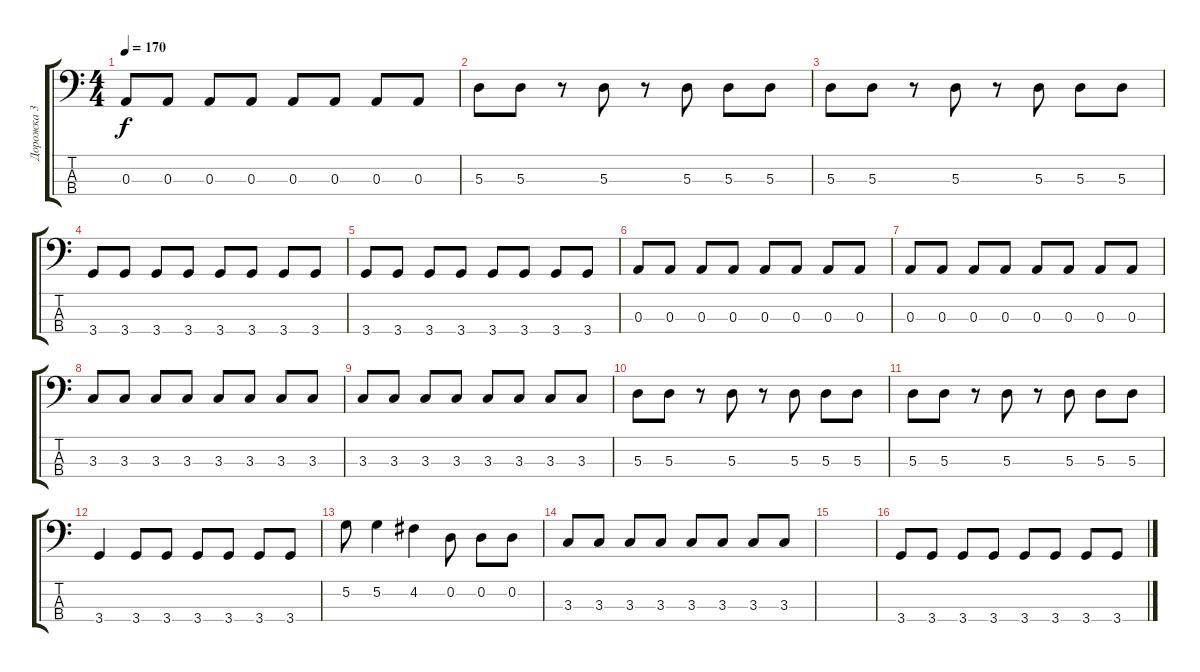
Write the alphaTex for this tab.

\track ("Дорожка 3" "Дорожка 3") {instrument electricbasspick}
\staff {score tabs}
\tuning (G2 D2 A1 E1) {hide}
\ts (4 4)
\tempo 170
\clef f4
\ks c
0.3.8{dy f} 0.3.8 0.3.8 0.3.8 0.3.8 0.3.8 0.3.8 0.3.8 |
5.3.8 5.3.8 r.8 5.3.8 r.8 5.3.8 5.3.8 5.3.8 |
5.3.8 5.3.8 r.8 5.3.8 r.8 5.3.8 5.3.8 5.3.8 |
3.4.8 3.4.8 3.4.8 3.4.8 3.4.8 3.4.8 3.4.8 3.4.8 |
3.4.8 3.4.8 3.4.8 3.4.8 3.4.8 3.4.8 3.4.8 3.4.8 |
0.3.8 0.3.8 0.3.8 0.3.8 0.3.8 0.3.8 0.3.8 0.3.8 |
0.3.8 0.3.8 0.3.8 0.3.8 0.3.8 0.3.8 0.3.8 0.3.8 |
3.3.8 3.3.8 3.3.8 3.3.8 3.3.8 3.3.8 3.3.8 3.3.8 |
3.3.8 3.3.8 3.3.8 3.3.8 3.3.8 3.3.8 3.3.8 3.3.8 |
5.3.8 5.3.8 r.8 5.3.8 r.8 5.3.8 5.3.8 5.3.8 |
5.3.8 5.3.8 r.8 5.3.8 r.8 5.3.8 5.3.8 5.3.8 |
3.4.4 3.4.8 3.4.8 3.4.8 3.4.8 3.4.8 3.4.8 |
5.2.8 5.2.4 4.2.4 0.2.8 0.2.8 0.2.8 |
3.3.8 3.3.8 3.3.8 3.3.8 3.3.8 3.3.8 3.3.8 3.3.8 |
|
3.4.8 3.4.8 3.4.8 3.4.8 3.4.8 3.4.8 3.4.8 3.4.8
